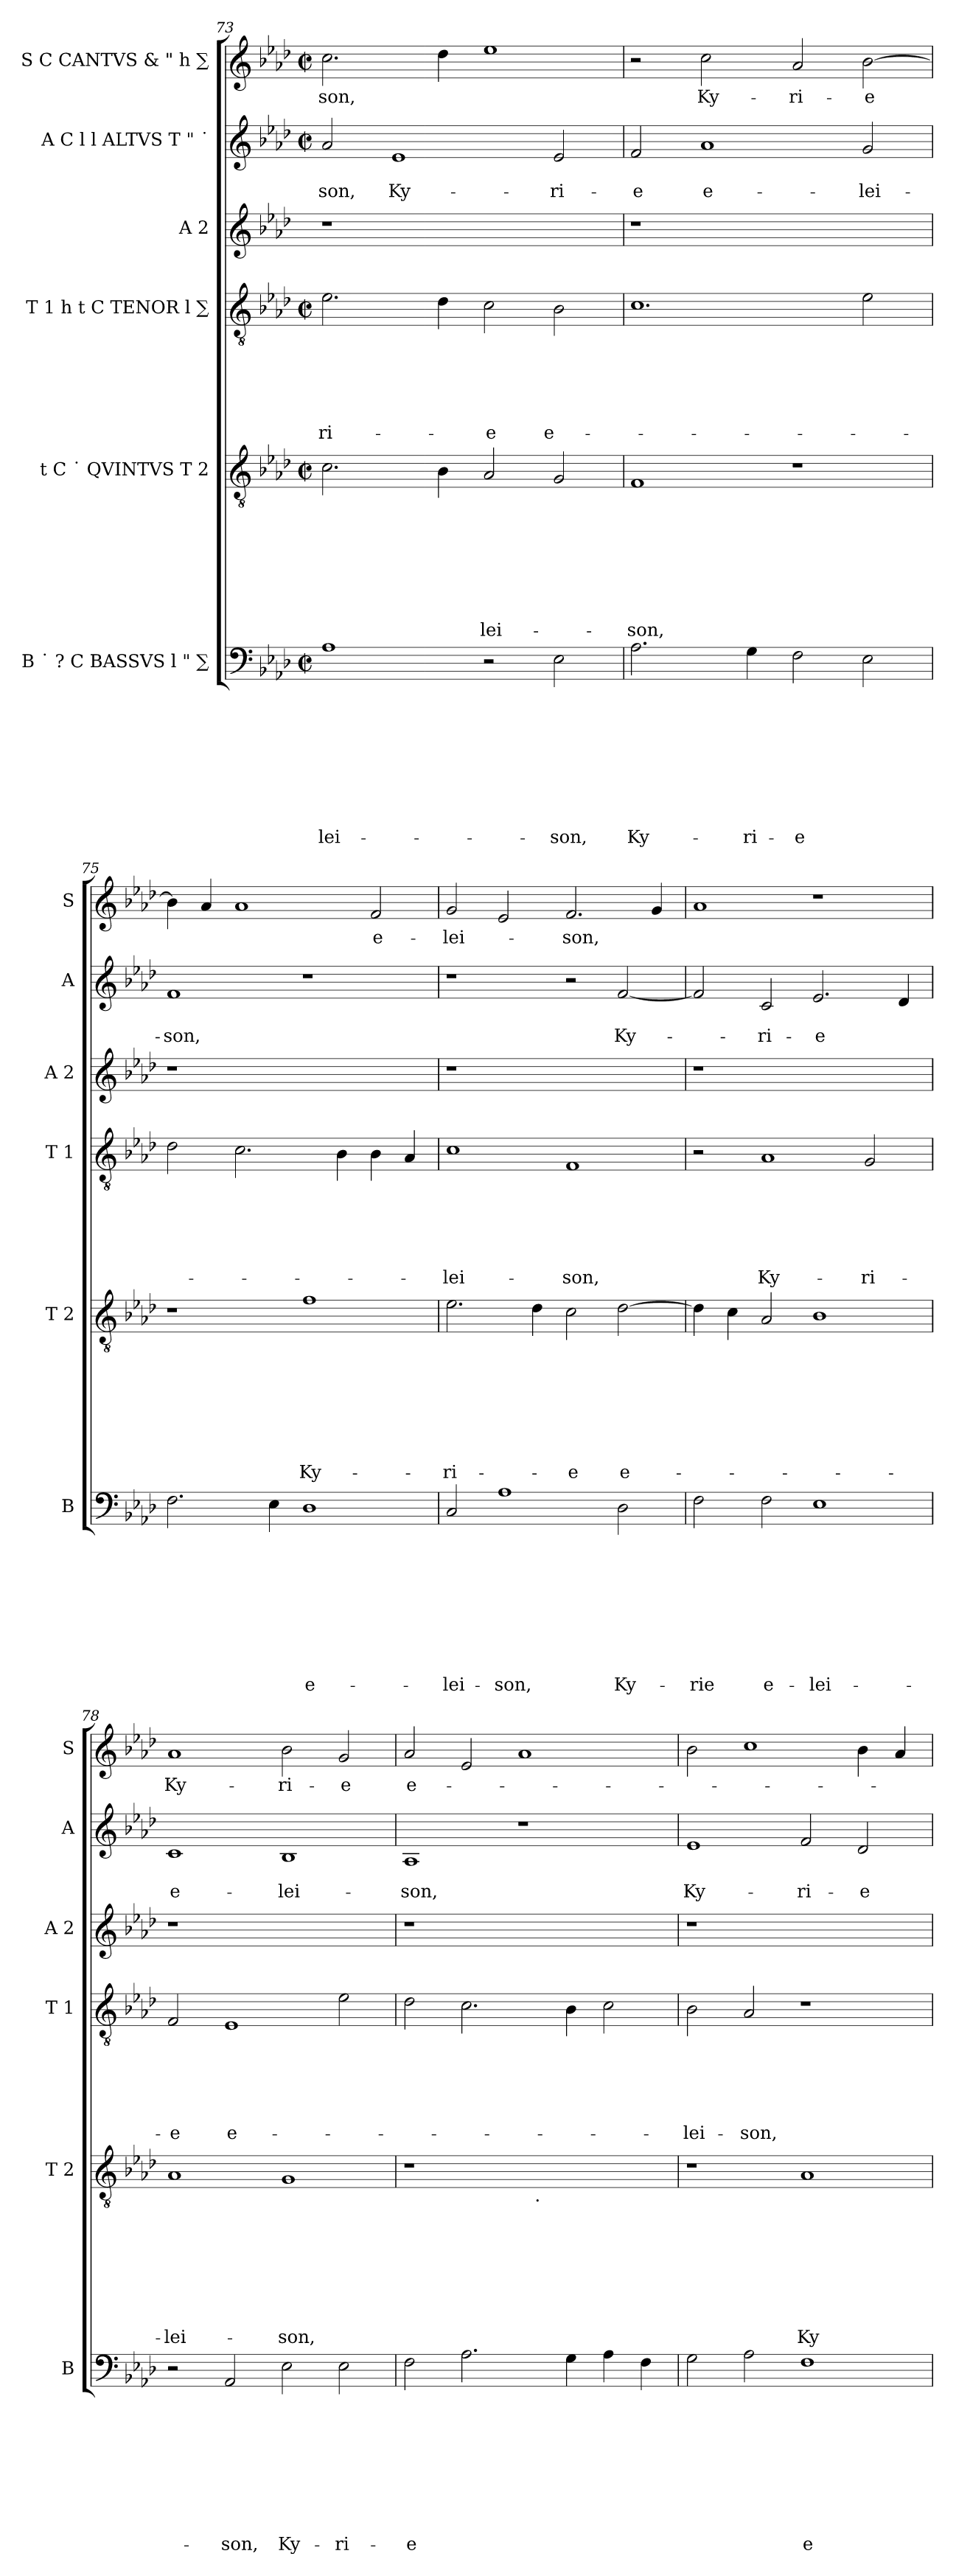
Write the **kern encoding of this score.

**kern	**text	**text	**text	**text	**text	**text	**text	**text	**text	**kern	**text	**text	**text	**text	**text	**text	**text	**text	**kern	**text	**text	**text	**text	**text	**text	**kern	**kern	**text	**text	**kern	**text
*part6	*part6	*part6	*part6	*part6	*part6	*part6	*part6	*part6	*part6	*part5	*part5	*part5	*part5	*part5	*part5	*part5	*part5	*part5	*part4	*part4	*part4	*part4	*part4	*part4	*part4	*part3	*part2	*part2	*part2	*part1	*part1
*staff6	*staff6	*staff6	*staff6	*staff6	*staff6	*staff6	*staff6	*staff6	*staff6	*staff5	*staff5	*staff5	*staff5	*staff5	*staff5	*staff5	*staff5	*staff5	*staff4	*staff4	*staff4	*staff4	*staff4	*staff4	*staff4	*staff3	*staff2	*staff2	*staff2	*staff1	*staff1
*I"B ˙ ? C BASSVS l " ∑	*	*	*	*	*	*	*	*	*	*I"t C ˙ QVINTVS T 2	*	*	*	*	*	*	*	*	*I"T 1 h t C TENOR l ∑	*	*	*	*	*	*	*I"A 2	*I"A C l l ALTVS T " ˙	*	*	*I"S C CANTVS & " h ∑	*
*I'B	*	*	*	*	*	*	*	*	*	*I'T 2	*	*	*	*	*	*	*	*	*I'T 1	*	*	*	*	*	*	*I'A 2	*I'A	*	*	*I'S	*
*clefF4	*	*	*	*	*	*	*	*	*	*clefGv2	*	*	*	*	*	*	*	*	*clefGv2	*	*	*	*	*	*	*clefG2	*clefG2	*	*	*clefG2	*
*k[b-e-a-d-]	*	*	*	*	*	*	*	*	*	*k[b-e-a-d-]	*	*	*	*	*	*	*	*	*k[b-e-a-d-]	*	*	*	*	*	*	*k[b-e-a-d-]	*k[b-e-a-d-]	*	*	*k[b-e-a-d-]	*
*A-:	*	*	*	*	*	*	*	*	*	*A-:	*	*	*	*	*	*	*	*	*A-:	*	*	*	*	*	*	*A-:	*A-:	*	*	*A-:	*
*M2/2	*	*	*	*	*	*	*	*	*	*M2/2	*	*	*	*	*	*	*	*	*M2/2	*	*	*	*	*	*	*	*M2/2	*	*	*M2/2	*
*met(c|)	*	*	*	*	*	*	*	*	*	*met(c|)	*	*	*	*	*	*	*	*	*met(c|)	*	*	*	*	*	*	*	*met(c|)	*	*	*met(c|)	*
=73	=73	=73	=73	=73	=73	=73	=73	=73	=73	=73	=73	=73	=73	=73	=73	=73	=73	=73	=73	=73	=73	=73	=73	=73	=73	=73	=73	=73	=73	=73	=73
!	!	!	!	!	!	!	!	!	!LO:LY:b	!	!	!	!	!	!	!	!	!	!	!	!	!	!	!	!LO:LY:b	!	!	!	!LO:LY:b	!	!LO:LY:b
1A-	.	.	.	.	.	.	.	.	-lei-	2.c\	.	.	.	.	.	.	.	.	2.e-\	.	.	.	.	.	-ri-	1r	2a-/	.	-son,	2.cc\	-son,
!	!	!	!	!	!	!	!	!	!	!	!	!	!	!	!	!	!	!	!	!	!	!	!	!	!	!	!	!	!LO:LY:b	!	!
.	.	.	.	.	.	.	.	.	.	.	.	.	.	.	.	.	.	.	.	.	.	.	.	.	.	.	1e-	.	Ky-	.	.
.	.	.	.	.	.	.	.	.	.	4B-\	.	.	.	.	.	.	.	.	4d-\	.	.	.	.	.	.	.	.	.	.	4dd-\	.
!	!	!	!	!	!	!	!	!	!	!	!	!	!	!	!	!	!	!LO:LY:b	!	!	!	!	!	!	!LO:LY:b	!	!	!	!	!	!
2r	.	.	.	.	.	.	.	.	.	2A-/	.	.	.	.	.	.	.	-lei-	2c\	.	.	.	.	.	-e	1ryy	.	.	.	1ee-	.
!	!	!	!	!	!	!	!	!	!LO:LY:b	!	!	!	!	!	!	!	!	!	!	!	!	!	!	!	!LO:LY:b	!	!	!	!LO:LY:b	!	!
2E-\	.	.	.	.	.	.	.	.	-son,	2G/	.	.	.	.	.	.	.	.	2B-\	.	.	.	.	.	e-	.	2e-/	.	-ri-	.	.
!!LO:PB:g=z
=74	=74	=74	=74	=74	=74	=74	=74	=74	=74	=74	=74	=74	=74	=74	=74	=74	=74	=74	=74	=74	=74	=74	=74	=74	=74	=74	=74	=74	=74	=74	=74
!	!	!	!	!	!	!	!	!	!LO:LY:b	!	!	!	!	!	!	!	!	!LO:LY:b	!	!	!	!	!	!	!	!	!	!	!LO:LY:b	!	!
2.A-\	.	.	.	.	.	.	.	.	Ky-	1F	.	.	.	.	.	.	.	-son,	1.c	.	.	.	.	.	.	1r	2f/	.	-e	2r	.
!	!	!	!	!	!	!	!	!	!	!	!	!	!	!	!	!	!	!	!	!	!	!	!	!	!	!	!	!	!LO:LY:b:rj	!	!LO:LY:b
.	.	.	.	.	.	.	.	.	.	.	.	.	.	.	.	.	.	.	.	.	.	.	.	.	.	.	1a-	.	e-	2cc\	Ky-
!	!	!	!	!	!	!	!	!	!LO:LY:b	!	!	!	!	!	!	!	!	!	!	!	!	!	!	!	!	!	!	!	!	!	!
4G\	.	.	.	.	.	.	.	.	-ri-	.	.	.	.	.	.	.	.	.	.	.	.	.	.	.	.	.	.	.	.	.	.
!	!	!	!	!	!	!	!	!	!LO:LY:b	!	!	!	!	!	!	!	!	!	!	!	!	!	!	!	!	!	!	!	!	!	!LO:LY:b
2F\	.	.	.	.	.	.	.	.	-e	1r	.	.	.	.	.	.	.	.	.	.	.	.	.	.	.	1ryy	.	.	.	2a-/	-ri-
!	!	!	!	!	!	!	!	!	!	!	!	!	!	!	!	!	!	!	!	!	!	!	!	!	!	!	!	!	!LO:LY:b	!	!LO:LY:b:rj
2E-\	.	.	.	.	.	.	.	.	.	.	.	.	.	.	.	.	.	.	2e-\	.	.	.	.	.	.	.	2g/	.	-lei-	[>2b-\	-e
=75	=75	=75	=75	=75	=75	=75	=75	=75	=75	=75	=75	=75	=75	=75	=75	=75	=75	=75	=75	=75	=75	=75	=75	=75	=75	=75	=75	=75	=75	=75	=75
!	!	!	!	!	!	!	!	!	!	!	!	!	!	!	!	!	!	!	!	!	!	!	!	!	!	!	!	!	!LO:LY:b	!	!
2.F\	.	.	.	.	.	.	.	.	.	1r	.	.	.	.	.	.	.	.	2d-\	.	.	.	.	.	.	1r	1f	.	-son,	4b-\]	.
.	.	.	.	.	.	.	.	.	.	.	.	.	.	.	.	.	.	.	.	.	.	.	.	.	.	.	.	.	.	4a-/	.
.	.	.	.	.	.	.	.	.	.	.	.	.	.	.	.	.	.	.	2.c\	.	.	.	.	.	.	.	.	.	.	1a-	.
4E-\	.	.	.	.	.	.	.	.	.	.	.	.	.	.	.	.	.	.	.	.	.	.	.	.	.	.	.	.	.	.	.
!	!	!	!	!	!	!	!	!	!LO:LY:b	!	!	!	!	!	!	!	!	!LO:LY:b	!	!	!	!	!	!	!	!	!	!	!	!	!
1D-	.	.	.	.	.	.	.	.	e-	1f	.	.	.	.	.	.	.	Ky-	.	.	.	.	.	.	.	1ryy	1r	.	.	.	.
.	.	.	.	.	.	.	.	.	.	.	.	.	.	.	.	.	.	.	4B-\	.	.	.	.	.	.	.	.	.	.	.	.
!	!	!	!	!	!	!	!	!	!	!	!	!	!	!	!	!	!	!	!	!	!	!	!	!	!	!	!	!	!	!	!LO:LY:b
.	.	.	.	.	.	.	.	.	.	.	.	.	.	.	.	.	.	.	4B-\	.	.	.	.	.	.	.	.	.	.	2f/	e-
.	.	.	.	.	.	.	.	.	.	.	.	.	.	.	.	.	.	.	4A-/	.	.	.	.	.	.	.	.	.	.	.	.
=76	=76	=76	=76	=76	=76	=76	=76	=76	=76	=76	=76	=76	=76	=76	=76	=76	=76	=76	=76	=76	=76	=76	=76	=76	=76	=76	=76	=76	=76	=76	=76
!	!	!	!	!	!	!	!	!	!LO:LY:b	!	!	!	!	!	!	!	!	!LO:LY:b	!	!	!	!	!	!	!LO:LY:b	!	!	!	!	!	!LO:LY:b
2C/	.	.	.	.	.	.	.	.	-lei-	2.e-\	.	.	.	.	.	.	.	-ri-	1c	.	.	.	.	.	-lei-	1r	1r	.	.	2g/	-lei-
!	!	!	!	!	!	!	!	!	!LO:LY:b	!	!	!	!	!	!	!	!	!	!	!	!	!	!	!	!	!	!	!	!	!	!
1A-	.	.	.	.	.	.	.	.	-son,	.	.	.	.	.	.	.	.	.	.	.	.	.	.	.	.	.	.	.	.	2e-/	.
.	.	.	.	.	.	.	.	.	.	4d-\	.	.	.	.	.	.	.	.	.	.	.	.	.	.	.	.	.	.	.	.	.
!	!	!	!	!	!	!	!	!	!	!	!	!	!	!	!	!	!	!LO:LY:b	!	!	!	!	!	!	!LO:LY:b	!	!	!	!	!	!LO:LY:b
.	.	.	.	.	.	.	.	.	.	2c\	.	.	.	.	.	.	.	-e	1F	.	.	.	.	.	-son,	1ryy	2r	.	.	2.f/	-son,
!	!	!	!	!	!	!	!	!	!LO:LY:b	!	!	!	!	!	!	!	!	!LO:LY:b	!	!	!	!	!	!	!	!	!	!	!LO:LY:b	!	!
2D-\	.	.	.	.	.	.	.	.	Ky-	[>2d-\	.	.	.	.	.	.	.	e-	.	.	.	.	.	.	.	.	[<2f/	.	Ky-	.	.
.	.	.	.	.	.	.	.	.	.	.	.	.	.	.	.	.	.	.	.	.	.	.	.	.	.	.	.	.	.	4g/	.
=77	=77	=77	=77	=77	=77	=77	=77	=77	=77	=77	=77	=77	=77	=77	=77	=77	=77	=77	=77	=77	=77	=77	=77	=77	=77	=77	=77	=77	=77	=77	=77
!	!	!	!	!	!	!	!	!	!LO:LY:b	!	!	!	!	!	!	!	!	!	!	!	!	!	!	!	!	!	!	!	!	!	!
2F\	.	.	.	.	.	.	.	.	-rie	4d-\]	.	.	.	.	.	.	.	.	2r	.	.	.	.	.	.	1r	2f/]	.	.	1a-	.
.	.	.	.	.	.	.	.	.	.	4c\	.	.	.	.	.	.	.	.	.	.	.	.	.	.	.	.	.	.	.	.	.
!	!	!	!	!	!	!	!	!	!LO:LY:b	!	!	!	!	!	!	!	!	!	!	!	!	!	!	!	!LO:LY:b	!	!	!	!LO:LY:b	!	!
2F\	.	.	.	.	.	.	.	.	e-	2A-/	.	.	.	.	.	.	.	.	1A-	.	.	.	.	.	Ky-	.	2c/	.	-ri-	.	.
!	!	!	!	!	!	!	!	!	!LO:LY:b	!	!	!	!	!	!	!	!	!	!	!	!	!	!	!	!	!	!	!	!LO:LY:b:rj	!	!
1E-	.	.	.	.	.	.	.	.	-lei-	1B-	.	.	.	.	.	.	.	.	.	.	.	.	.	.	.	1ryy	2.e-/	.	-e	1r	.
!	!	!	!	!	!	!	!	!	!	!	!	!	!	!	!	!	!	!	!	!	!	!	!	!	!LO:LY:b	!	!	!	!	!	!
.	.	.	.	.	.	.	.	.	.	.	.	.	.	.	.	.	.	.	2G/	.	.	.	.	.	-ri-	.	.	.	.	.	.
.	.	.	.	.	.	.	.	.	.	.	.	.	.	.	.	.	.	.	.	.	.	.	.	.	.	.	4d-/	.	.	.	.
=78	=78	=78	=78	=78	=78	=78	=78	=78	=78	=78	=78	=78	=78	=78	=78	=78	=78	=78	=78	=78	=78	=78	=78	=78	=78	=78	=78	=78	=78	=78	=78
!	!	!	!	!	!	!	!	!	!	!	!	!	!	!	!	!	!	!LO:LY:b	!	!	!	!	!	!	!LO:LY:b	!	!	!	!LO:LY:b:rj	!	!LO:LY:b
2r	.	.	.	.	.	.	.	.	.	1A-	.	.	.	.	.	.	.	-lei-	2F/	.	.	.	.	.	-e	1r	1c	.	e-	1a-	Ky-
!	!	!	!	!	!	!	!	!	!LO:LY:b	!	!	!	!	!	!	!	!	!	!	!	!	!	!	!	!LO:LY:b:rj	!	!	!	!	!	!
2AA-/	.	.	.	.	.	.	.	.	-son,	.	.	.	.	.	.	.	.	.	1E-	.	.	.	.	.	e-	.	.	.	.	.	.
!	!	!	!	!	!	!	!	!	!LO:LY:b	!	!	!	!	!	!	!	!	!LO:LY:b	!	!	!	!	!	!	!	!	!	!	!LO:LY:b	!	!LO:LY:b
2E-\	.	.	.	.	.	.	.	.	Ky-	1G	.	.	.	.	.	.	.	-son,	.	.	.	.	.	.	.	1ryy	1B-	.	-lei-	2b-\	-ri-
!	!	!	!	!	!	!	!	!	!LO:LY:b	!	!	!	!	!	!	!	!	!	!	!	!	!	!	!	!	!	!	!	!	!	!LO:LY:b
2E-\	.	.	.	.	.	.	.	.	-ri-	.	.	.	.	.	.	.	.	.	2e-\	.	.	.	.	.	.	.	.	.	.	2g/	-e
!!LO:LB:g=z
=79	=79	=79	=79	=79	=79	=79	=79	=79	=79	=79	=79	=79	=79	=79	=79	=79	=79	=79	=79	=79	=79	=79	=79	=79	=79	=79	=79	=79	=79	=79	=79
!	!	!	!	!	!	!	!	!	!LO:LY:b	!	!	!	!	!	!	!	!	!	!	!	!	!	!	!	!	!	!	!	!LO:LY:b	!	!LO:LY:b
2F\	.	.	.	.	.	.	.	.	-e	1r	.	.	.	.	.	.	.	.	2d-\	.	.	.	.	.	.	1r	1A-	.	-son,	2a-/	e-
2.A-\	.	.	.	.	.	.	.	.	.	.	.	.	.	.	.	.	.	.	2.c\	.	.	.	.	.	.	.	.	.	.	2e-/	.
.	.	.	.	.	.	.	.	.	.	16ryy	.	.	.	.	.	.	.	.	.	.	.	.	.	.	.	1ryy	1r	.	.	1a-	.
!	!	!	!	!	!	!	!	!	!	!LO:TX:b:t=.	!	!	!	!	!	!	!	!	!	!	!	!	!	!	!	!	!	!	!	!	!
.	.	.	.	.	.	.	.	.	.	2...ryy	.	.	.	.	.	.	.	.	.	.	.	.	.	.	.	.	.	.	.	.	.
4G\	.	.	.	.	.	.	.	.	.	.	.	.	.	.	.	.	.	.	4B-\	.	.	.	.	.	.	.	.	.	.	.	.
4A-\	.	.	.	.	.	.	.	.	.	.	.	.	.	.	.	.	.	.	2c\	.	.	.	.	.	.	.	.	.	.	.	.
4F\	.	.	.	.	.	.	.	.	.	.	.	.	.	.	.	.	.	.	.	.	.	.	.	.	.	.	.	.	.	.	.
=80	=80	=80	=80	=80	=80	=80	=80	=80	=80	=80	=80	=80	=80	=80	=80	=80	=80	=80	=80	=80	=80	=80	=80	=80	=80	=80	=80	=80	=80	=80	=80
!	!	!	!	!	!	!	!	!	!	!	!	!	!	!	!	!	!	!	!	!	!	!	!	!	!LO:LY:b	!	!	!	!LO:LY:b	!	!
2G\	.	.	.	.	.	.	.	.	.	1r	.	.	.	.	.	.	.	.	2B-\	.	.	.	.	.	-lei-	1r	1e-	.	Ky-	2b-\	.
!	!	!	!	!	!	!	!	!	!	!	!	!	!	!	!	!	!	!	!	!	!	!	!	!	!LO:LY:b	!	!	!	!	!	!
2A-\	.	.	.	.	.	.	.	.	.	.	.	.	.	.	.	.	.	.	2A-/	.	.	.	.	.	-son,	.	.	.	.	1cc	.
!	!	!	!	!	!	!	!	!	!LO:LY:b	!	!	!	!	!	!	!	!	!LO:LY:b	!	!	!	!	!	!	!	!	!	!	!LO:LY:b	!	!
1F	.	.	.	.	.	.	.	.	e-	1A-	.	.	.	.	.	.	.	Ky-	1r	.	.	.	.	.	.	1ryy	2f/	.	-ri-	.	.
!	!	!	!	!	!	!	!	!	!	!	!	!	!	!	!	!	!	!	!	!	!	!	!	!	!	!	!	!	!LO:LY:b	!	!
.	.	.	.	.	.	.	.	.	.	.	.	.	.	.	.	.	.	.	.	.	.	.	.	.	.	.	2d-/	.	-e	4b-\	.
.	.	.	.	.	.	.	.	.	.	.	.	.	.	.	.	.	.	.	.	.	.	.	.	.	.	.	.	.	.	4a-/	.
=	=	=	=	=	=	=	=	=	=	=	=	=	=	=	=	=	=	=	=	=	=	=	=	=	=	=	=	=	=	=	=
*-	*-	*-	*-	*-	*-	*-	*-	*-	*-	*-	*-	*-	*-	*-	*-	*-	*-	*-	*-	*-	*-	*-	*-	*-	*-	*-	*-	*-	*-	*-	*-
